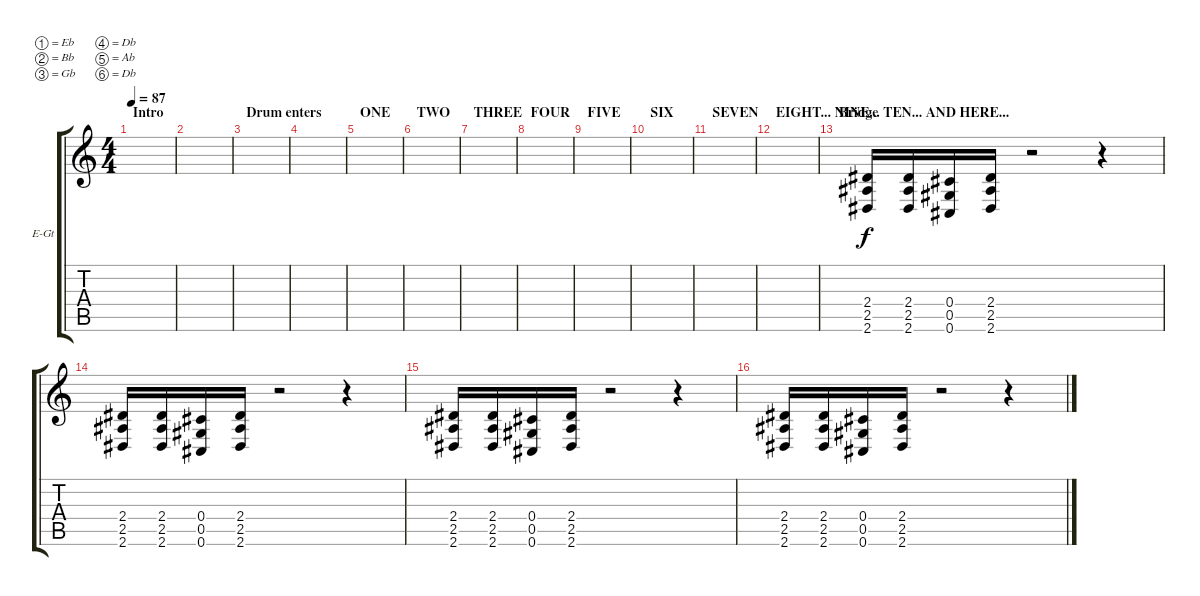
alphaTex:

\defaultSystemsLayout 4
\bracketExtendMode groupsimilarinstruments
\firstSystemTrackNameOrientation horizontal
\otherSystemsTrackNameOrientation horizontal
\track ("Electric Guitar" "E-Gt") {instrument overdrivenguitar}
\staff {score tabs}
\tuning (Eb4 Bb3 Gb3 Db3 Ab2 Db2)
\ts (4 4)
\section ("" "Intro")
\tempo 87
\clef g2
\scale
0.485477
\ks c
|
\scale
0.257261 |
\section ("" "Drum enters")
\scale
0.257261 |
\scale
0.333333 |
\section ("" "ONE")
\scale
0.333333 |
\section ("" "TWO")
\scale
0.333333 |
\section ("" "THREE")
\scale
0.333333 |
\section ("" "FOUR")
\scale
0.333333 |
\section ("" "FIVE")
\scale
0.333333 |
\section ("" "SIX")
\scale
0.333333 |
\section ("" "SEVEN")
\scale
0.333333 |
\section ("" "EIGHT... NINE... TEN... AND HERE...")
\scale
0.333333 |
\section ("" "Bridge")
\scale
0.333333 (2.6 2.5 2.4).16 (2.4 2.5 2.6).16 (0.6 0.5 0.4).16 (2.4 2.5 2.6).16 r.2 r.4 |
\scale
0.333333 (2.6 2.5 2.4).16 (2.4 2.5 2.6).16 (0.6 0.5 0.4).16 (2.4 2.5 2.6).16 r.2 r.4 |
\scale
0.333333 (2.6 2.5 2.4).16 (2.4 2.5 2.6).16 (0.6 0.5 0.4).16 (2.4 2.5 2.6).16 r.2 r.4 |
(2.6 2.5 2.4).16 (2.4 2.5 2.6).16 (0.6 0.5 0.4).16 (2.4 2.5 2.6).16 r.2 r.4
